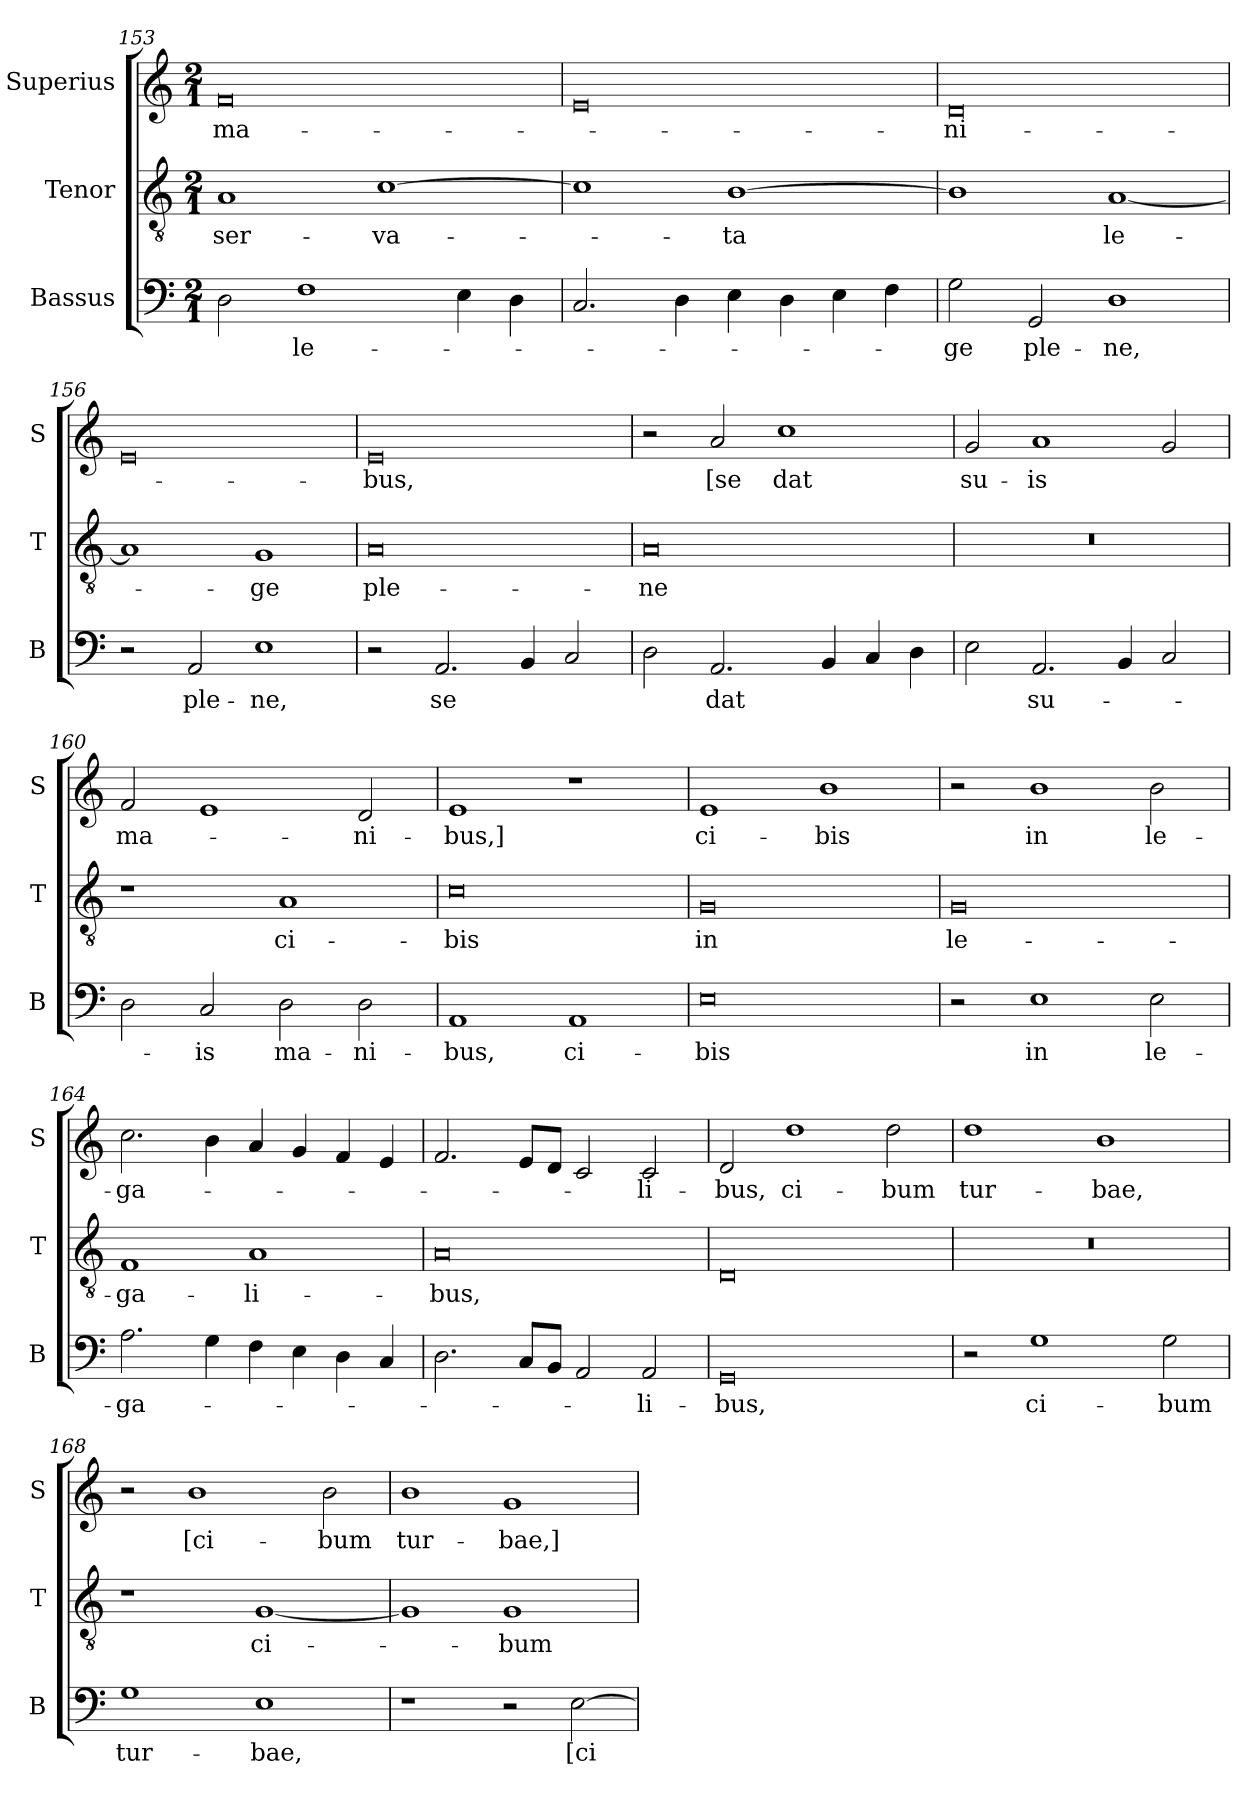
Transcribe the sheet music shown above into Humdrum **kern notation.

**kern	**text	**kern	**text	**kern	**text
*part3	*part3	*part2	*part2	*part1	*part1
*staff3	*staff3	*staff2	*staff2	*staff1	*staff1
*I"Bassus	*	*I"Tenor	*	*I"Superius	*
*I'B	*	*I'T	*	*I'S	*
*clefF4	*	*clefGv2	*	*clefG2	*
*k[]	*	*k[]	*	*k[]	*
*M2/1	*	*M2/1	*	*M2/1	*
=153	=153	=153	=153	=153	=153
2D	.	1A	-ser-	0f	ma-
1F	le-	.	.	.	.
.	.	[1c	-va-	.	.
4E	.	.	.	.	.
4D	.	.	.	.	.
=154	=154	=154	=154	=154	=154
2.C	.	1c]	.	0e	.
4D	.	.	.	.	.
4E	.	[1B	-ta	.	.
4D	.	.	.	.	.
4E	.	.	.	.	.
4F	.	.	.	.	.
=155	=155	=155	=155	=155	=155
2G	-ge	1B]	.	0d	-ni-
2GG	ple-	.	.	.	.
1D	-ne,	[1A	le-	.	.
=156	=156	=156	=156	=156	=156
2r	.	1A]	.	0e	.
2AA	ple-	.	.	.	.
1E	-ne,	1G	-ge	.	.
=157	=157	=157	=157	=157	=157
2r	.	0A	ple-	0e	-bus,
2.AA	se	.	.	.	.
4BB	.	.	.	.	.
2C	.	.	.	.	.
=158	=158	=158	=158	=158	=158
2D	.	0A	-ne	2r	.
2.AA	dat	.	.	2a	[se
.	.	.	.	1cc	dat
4BB	.	.	.	.	.
4C	.	.	.	.	.
4D	.	.	.	.	.
=159	=159	=159	=159	=159	=159
2E	.	0r	.	2g	su-
2.AA	su-	.	.	1a	-is
4BB	.	.	.	.	.
2C	.	.	.	2g	.
=160	=160	=160	=160	=160	=160
2D	.	1r	.	2f	ma-
2C	-is	.	.	1e	.
2D	ma-	1A	ci-	.	.
2D	-ni-	.	.	2d	-ni-
=161	=161	=161	=161	=161	=161
1AA	-bus,	0c	-bis	1e	-bus,]
1AA	ci-	.	.	1r	.
=162	=162	=162	=162	=162	=162
0E	-bis	0G	in	1e	ci-
.	.	.	.	1b	-bis
=163	=163	=163	=163	=163	=163
2r	.	0G	le-	2r	.
1E	in	.	.	1b	in
2E	le-	.	.	2b	le-
=164	=164	=164	=164	=164	=164
2.A	-ga-	1F	-ga-	2.cc	-ga-
4G	.	.	.	4b	.
4F	.	1A	-li-	4a	.
4E	.	.	.	4g	.
4D	.	.	.	4f	.
4C	.	.	.	4e	.
=165	=165	=165	=165	=165	=165
2.D	.	0A	-bus,	2.f	.
8CL	.	.	.	8eL	.
8BBJ	.	.	.	8dJ	.
2AA	.	.	.	2c	.
2AA	-li-	.	.	2c	-li-
=166	=166	=166	=166	=166	=166
0GG	-bus,	0D	.	2d	-bus,
.	.	.	.	1dd	ci-
.	.	.	.	2dd	-bum
=167	=167	=167	=167	=167	=167
2r	.	0r	.	1dd	tur-
1G	ci-	.	.	.	.
.	.	.	.	1b	-bae,
2G	-bum	.	.	.	.
=168	=168	=168	=168	=168	=168
1G	tur-	1r	.	2r	.
.	.	.	.	1b	[ci-
1E	-bae,	[1G	ci-	.	.
.	.	.	.	2b	-bum
=169	=169	=169	=169	=169	=169
1r	.	1G]	.	1b	tur-
2r	.	1G	-bum	1g	-bae,]
[2E	[ci-	.	.	.	.
=	=	=	=	=	=
*-	*-	*-	*-	*-	*-
